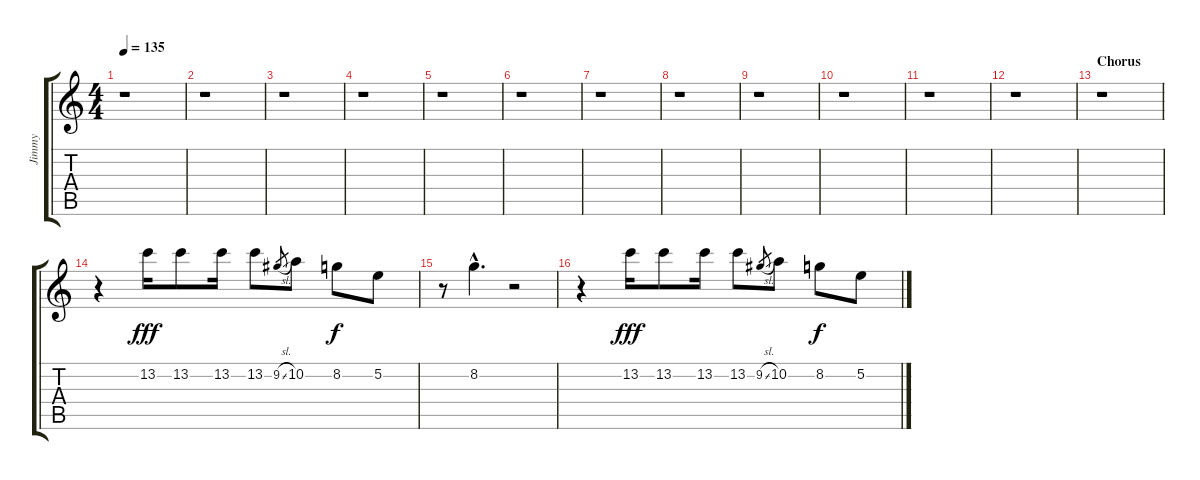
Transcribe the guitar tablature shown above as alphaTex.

\track ("Jimmy" "Jimmy") {instrument overdrivenguitar}
\staff {score tabs}
\tuning (E4 B3 G3 D3 A2 E2) {hide}
\ts (4 4)
\tempo 135
\clef g2
\ks c
r.1{dy f} |
r.1 |
r.1 |
r.1 |
r.1 |
r.1 |
r.1 |
r.1 |
r.1 |
r.1 |
r.1 |
r.1 |
\section ("" "Chorus")
r.1 |
r.4 13.2.16{dy fff} 13.2.8 13.2.16 13.2.8 9.2{sl}.8{gr} 10.2.8 8.2.8{dy f} 5.2.8 |
r.8 8.2{hac}.4{d} r.2 |
r.4 13.2.16{dy fff} 13.2.8 13.2.16 13.2.8 9.2{sl}.8{gr} 10.2.8 8.2.8{dy f} 5.2.8
